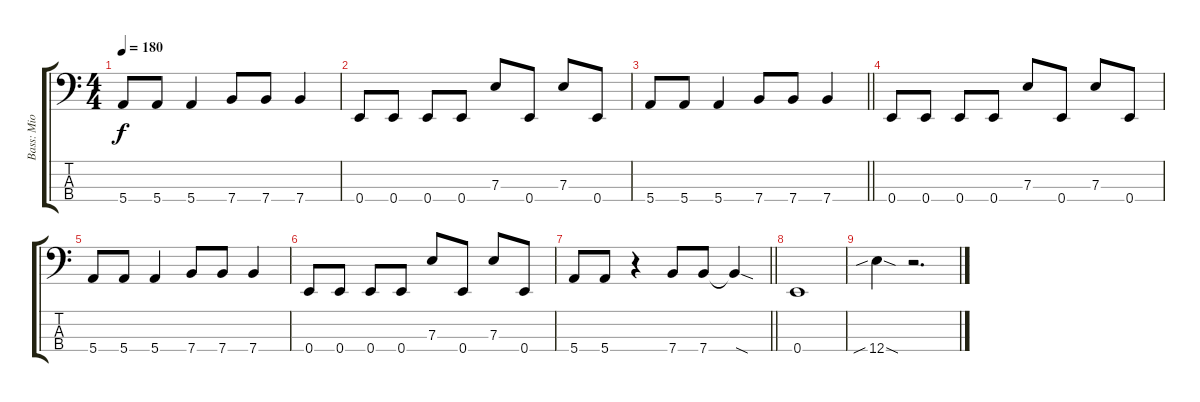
\track ("Bass: Mio Akiyama" "Bass: Mio ") {instrument electricbassfinger}
\staff {score tabs}
\tuning (G2 D2 A1 E1) {hide}
\ts (4 4)
\tempo 180
\clef f4
\ks c
5.4.8{dy f} 5.4.8 5.4.4 7.4.8 7.4.8 7.4.4 |
0.4.8 0.4.8 0.4.8 0.4.8 7.3.8 0.4.8 7.3.8 0.4.8 |
\barLineRight lightlight
5.4.8 5.4.8 5.4.4 7.4.8 7.4.8 7.4.4 |
0.4.8 0.4.8 0.4.8 0.4.8 7.3.8 0.4.8 7.3.8 0.4.8 |
5.4.8 5.4.8 5.4.4 7.4.8 7.4.8 7.4.4 |
0.4.8 0.4.8 0.4.8 0.4.8 7.3.8 0.4.8 7.3.8 0.4.8 |
\barLineRight lightlight
5.4.8 5.4.8 r.4 7.4.8 7.4.8 7.4{sod t}.4 |
0.4.1 |
12.4{sib sod}.4 r.2{d}
